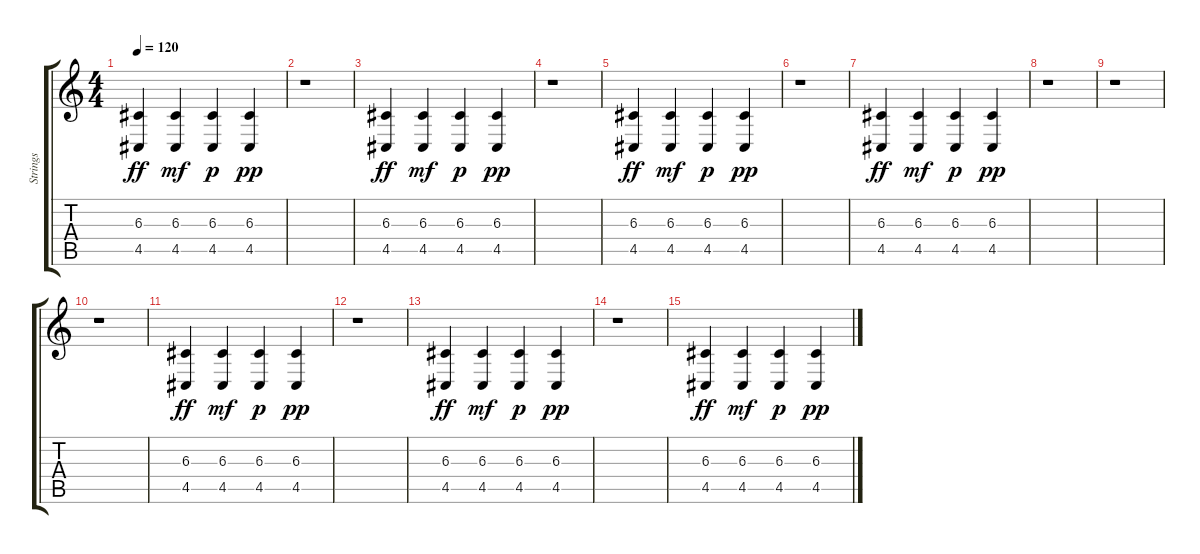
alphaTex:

\track ("Strings" "Strings") {instrument pizzicatostrings}
\staff {score tabs}
\tuning (E4 B3 G3 D3 A2 E2) {hide}
\ts (4 4)
\tempo 120
\clef g2
\ks c
(6.3 4.5).4{dy ff} (6.3 4.5).4{dy mf} (6.3 4.5).4{dy p} (6.3 4.5).4{dy pp} |
r.1 |
(6.3 4.5).4{dy ff} (6.3 4.5).4{dy mf} (6.3 4.5).4{dy p} (6.3 4.5).4{dy pp} |
r.1 |
(6.3 4.5).4{dy ff} (6.3 4.5).4{dy mf} (6.3 4.5).4{dy p} (6.3 4.5).4{dy pp} |
r.1 |
(6.3 4.5).4{dy ff} (6.3 4.5).4{dy mf} (6.3 4.5).4{dy p} (6.3 4.5).4{dy pp} |
r.1 |
r.1 |
r.1 |
(6.3 4.5).4{dy ff} (6.3 4.5).4{dy mf} (6.3 4.5).4{dy p} (6.3 4.5).4{dy pp} |
r.1 |
(6.3 4.5).4{dy ff} (6.3 4.5).4{dy mf} (6.3 4.5).4{dy p} (6.3 4.5).4{dy pp} |
r.1 |
(6.3 4.5).4{dy ff} (6.3 4.5).4{dy mf} (6.3 4.5).4{dy p} (6.3 4.5).4{dy pp}
